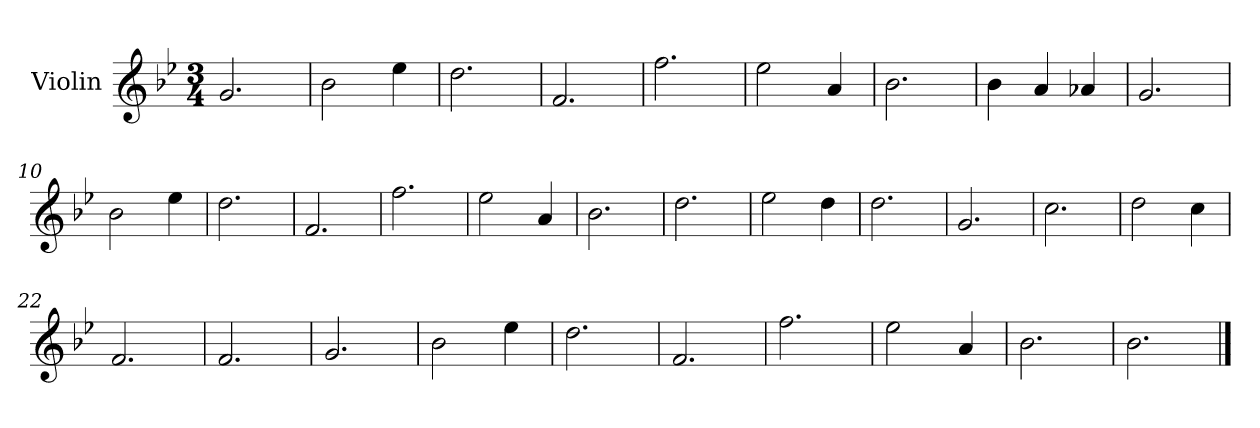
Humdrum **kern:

**kern
*part1
*staff1
*I"Violin
*I'Vln
*clefG2
*k[b-e-]
*B-:
*M3/4
=1
2.g/
=2
2b-\
4ee-\
=3
2.dd\
=4
2.f/
!!LO:LB:g=z
=5
2.ff\
=6
2ee-\
4a/
=7
2.b-\
=8
4b-\
4a/
4a-X/
!!LO:LB:g=z
=9
2.g/
=10
2b-\
4ee-\
=11
2.dd\
=12
2.f/
!!LO:LB:g=z
=13
2.ff\
=14
2ee-\
4a/
=15
2.b-\
=16
2.dd\
!!LO:LB:g=z
=17
2ee-\
4dd\
=18
2.dd\
=19
2.g/
=20
2.cc\
!!LO:LB:g=z
=21
2dd\
4cc\
=22
2.f/
=23
2.f/
=24
2.g/
=25
2b-\
4ee-\
=26
2.dd\
=27
2.f/
=28
2.ff\
=29
2ee-\
4a/
=30
2.b-\
=31
2.b-\
==
*-
